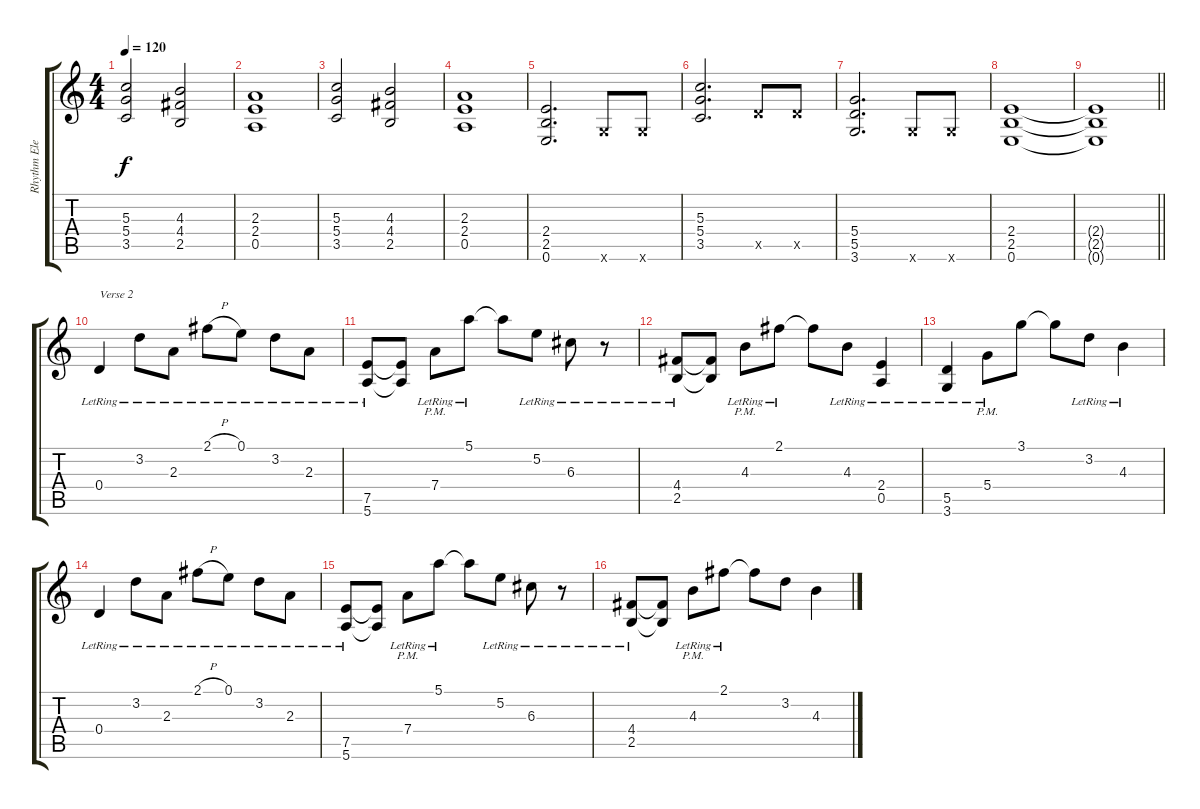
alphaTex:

\track ("Rhythm Elect" "Rhythm Ele") {instrument distortionguitar}
\staff {score tabs}
\tuning (E4 B3 G3 D3 A2 E2) {hide}
\ts (4 4)
\tempo 120
\clef g2
\ks c
(5.3 5.4 3.5).2{dy f} (4.3 4.4 2.5).2 |
(2.3 2.4 0.5).1 |
(5.3 5.4 3.5).2 (4.3 4.4 2.5).2 |
(2.3 2.4 0.5).1 |
(2.4 2.5 0.6).2{d} 3.6{x}.8 3.6{x}.8 |
(5.3 5.4 3.5).2{d} 5.5{x}.8 5.5{x}.8 |
(5.4 5.5 3.6).2{d} 3.6{x}.8 3.6{x}.8 |
(2.4 2.5 0.6).1 |
\barLineRight lightlight
(2.4{t} 2.5{t} 0.6{t}).1 |
0.4{lr}.4{txt "Verse 2"} 3.2{lr}.8 2.3{lr}.8 2.1{h lr}.8 0.1{lr}.8 3.2{lr}.8 2.3{lr}.8 |
(7.5 5.6{lr}).8 (7.5{t} 5.6{t}).8 7.4{pm lr}.8 5.1{lr}.8 5.1{t}.8 5.2{lr}.8 6.3{lr}.8 r.8 |
(4.4 2.5{lr}).8 (4.4{t} 2.5{t}).8 4.3{pm lr}.8 2.1{lr}.8 2.1{t}.8 4.3{lr}.8 (2.4 0.5{lr}).4 |
(5.5 3.6{lr}).4 5.4{pm lr}.8 3.1.8 3.1{t}.8 3.2{lr}.8 4.3{lr}.4 |
0.4{lr}.4 3.2{lr}.8 2.3{lr}.8 2.1{h lr}.8 0.1{lr}.8 3.2{lr}.8 2.3{lr}.8 |
(7.5 5.6{lr}).8 (7.5{t} 5.6{t}).8 7.4{pm lr}.8 5.1{lr}.8 5.1{t}.8 5.2{lr}.8 6.3{lr}.8 r.8 |
(4.4 2.5{lr}).8 (4.4{t} 2.5{t}).8 4.3{pm lr}.8 2.1{lr}.8 2.1{t}.8 3.2.8 4.3.4
